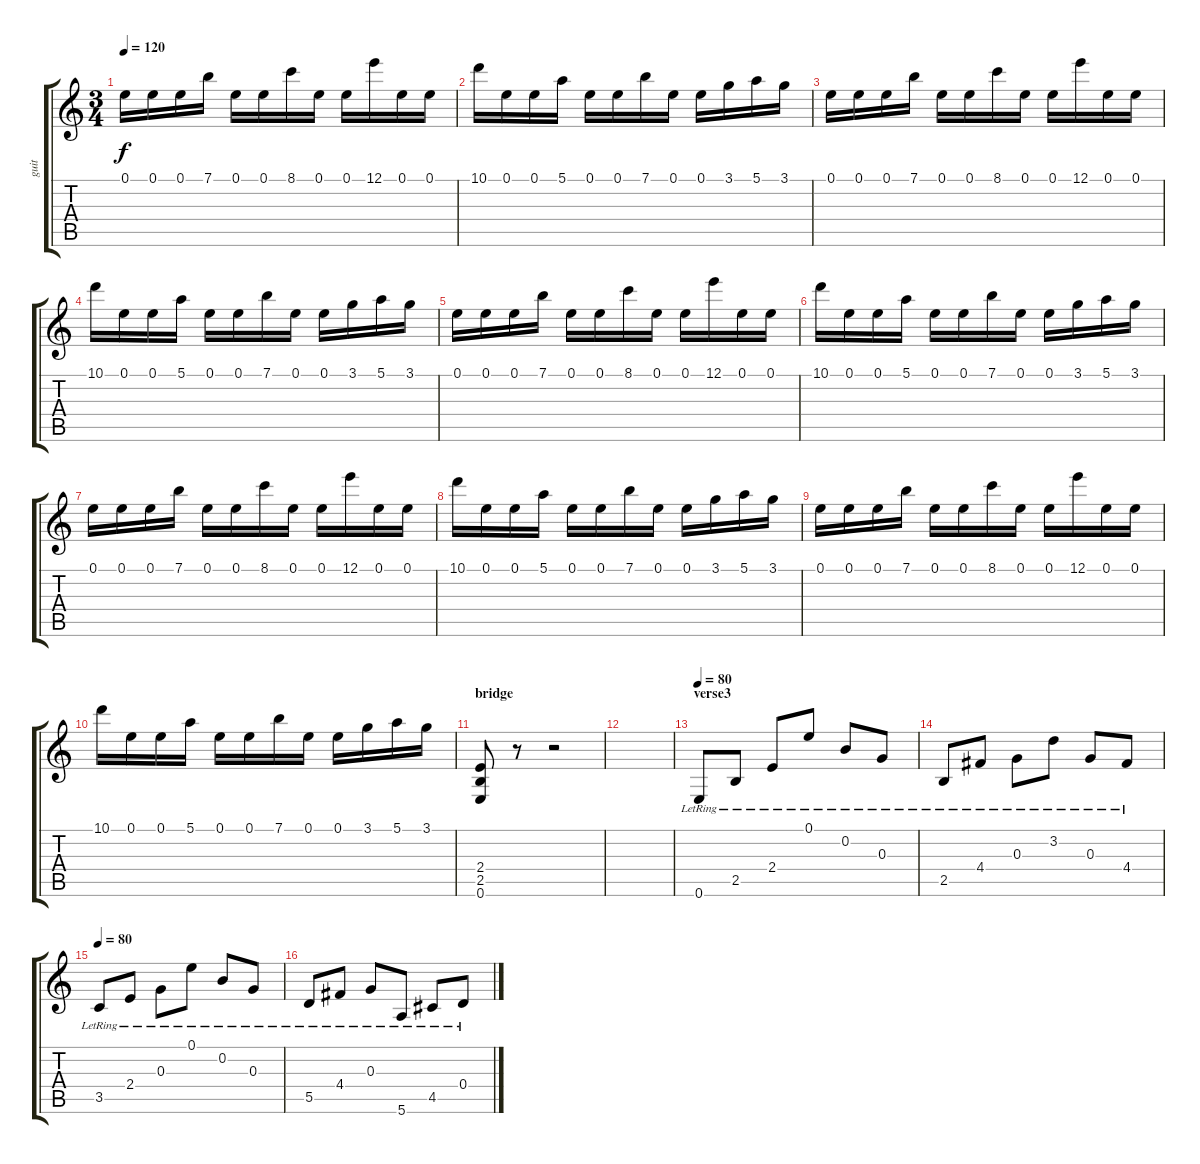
\track ("guit" "guit") {instrument distortionguitar}
\staff {score tabs}
\tuning (E4 B3 G3 D3 A2 E2) {hide}
\ts (3 4)
\tempo 120
\clef g2
\ks c
0.1.16{dy f} 0.1.16 0.1.16 7.1.16 0.1.16 0.1.16 8.1.16 0.1.16 0.1.16 12.1.16 0.1.16 0.1.16 |
10.1.16 0.1.16 0.1.16 5.1.16 0.1.16 0.1.16 7.1.16 0.1.16 0.1.16 3.1.16 5.1.16 3.1.16 |
0.1.16 0.1.16 0.1.16 7.1.16 0.1.16 0.1.16 8.1.16 0.1.16 0.1.16 12.1.16 0.1.16 0.1.16 |
10.1.16 0.1.16 0.1.16 5.1.16 0.1.16 0.1.16 7.1.16 0.1.16 0.1.16 3.1.16 5.1.16 3.1.16 |
0.1.16 0.1.16 0.1.16 7.1.16 0.1.16 0.1.16 8.1.16 0.1.16 0.1.16 12.1.16 0.1.16 0.1.16 |
10.1.16 0.1.16 0.1.16 5.1.16 0.1.16 0.1.16 7.1.16 0.1.16 0.1.16 3.1.16 5.1.16 3.1.16 |
0.1.16 0.1.16 0.1.16 7.1.16 0.1.16 0.1.16 8.1.16 0.1.16 0.1.16 12.1.16 0.1.16 0.1.16 |
10.1.16 0.1.16 0.1.16 5.1.16 0.1.16 0.1.16 7.1.16 0.1.16 0.1.16 3.1.16 5.1.16 3.1.16 |
0.1.16 0.1.16 0.1.16 7.1.16 0.1.16 0.1.16 8.1.16 0.1.16 0.1.16 12.1.16 0.1.16 0.1.16 |
10.1.16 0.1.16 0.1.16 5.1.16 0.1.16 0.1.16 7.1.16 0.1.16 0.1.16 3.1.16 5.1.16 3.1.16 |
\section ("" "bridge")
(2.4 2.5 0.6).8 r.8 r.2 |
|
\section ("" "verse3")
\tempo 80
0.6{lr}.8{instrument acousticguitarsteel} 2.5{lr}.8 2.4{lr}.8 0.1{lr}.8 0.2{lr}.8 0.3{lr}.8 |
2.5{lr}.8 4.4{lr}.8 0.3{lr}.8 3.2{lr}.8 0.3{lr}.8 4.4{lr}.8 |
\tempo 80
3.5{lr}.8 2.4{lr}.8 0.3{lr}.8 0.1{lr}.8 0.2{lr}.8 0.3{lr}.8 |
5.5{lr}.8 4.4{lr}.8 0.3{lr}.8 5.6{lr}.8 4.5{lr}.8 0.4{lr}.8
